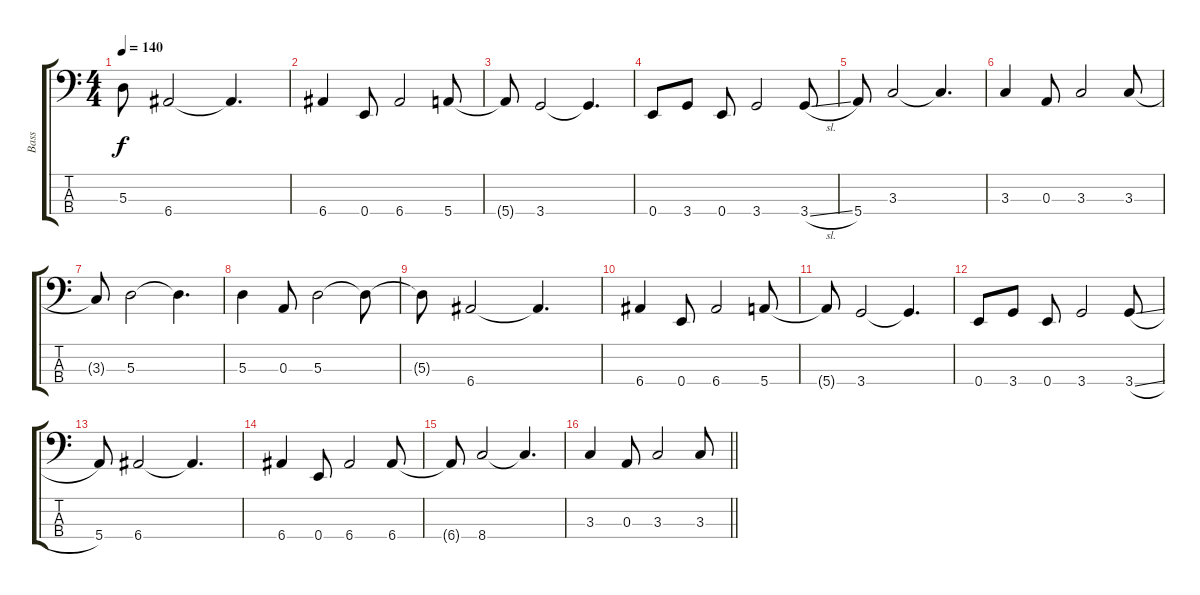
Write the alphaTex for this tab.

\track ("Bass" "Bass") {instrument electricbassfinger}
\staff {score tabs}
\tuning (G2 D2 A1 E1) {hide}
\ts (4 4)
\tempo 140
\clef f4
\ks c
5.3{t}.8{dy f} 6.4.2 6.4{t}.4{d} |
6.4.4 0.4.8 6.4.2 5.4.8 |
5.4{t}.8 3.4.2 3.4{t}.4{d} |
0.4.8 3.4.8 0.4.8 3.4.2 3.4{sl}.8 |
5.4.8 3.3.2 3.3{t}.4{d} |
3.3.4 0.3.8 3.3.2 3.3.8 |
3.3{t}.8 5.3.2 5.3{t}.4{d} |
5.3.4 0.3.8 5.3.2 5.3{t}.8 |
5.3{t}.8 6.4.2 6.4{t}.4{d} |
6.4.4 0.4.8 6.4.2 5.4.8 |
5.4{t}.8 3.4.2 3.4{t}.4{d} |
0.4.8 3.4.8 0.4.8 3.4.2 3.4{sl}.8 |
5.4.8 6.4.2 6.4{t}.4{d} |
6.4.4 0.4.8 6.4.2 6.4.8 |
6.4{t}.8 8.4.2 8.4{t}.4{d} |
\barLineRight lightlight
3.3.4 0.3.8 3.3.2 3.3.8
